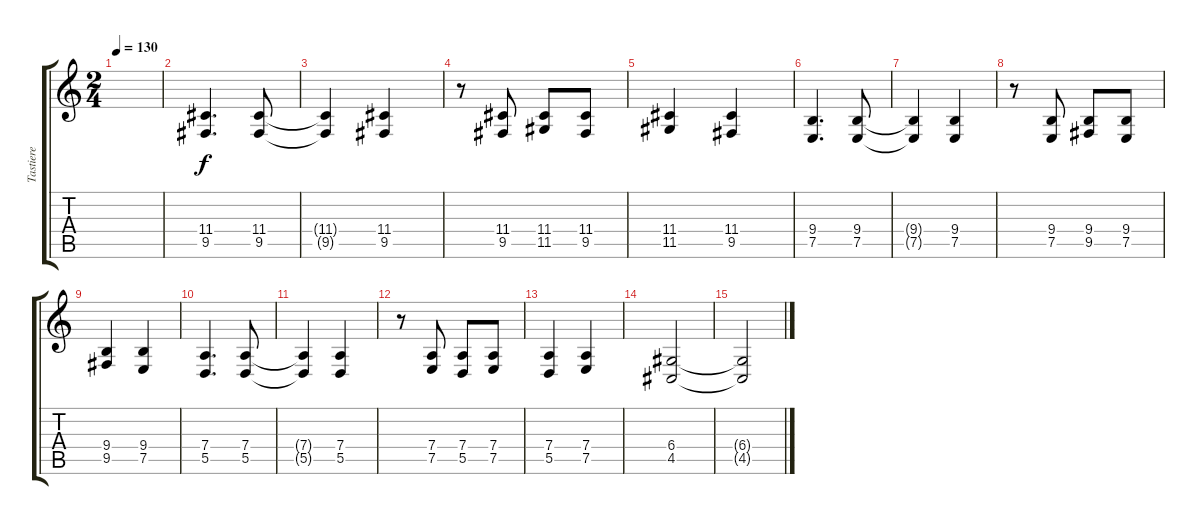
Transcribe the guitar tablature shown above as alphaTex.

\track ("Tastiere" "Tastiere") {instrument stringensemble1}
\staff {score tabs}
\tuning (E4 B3 G3 D3 A2 E2) {hide}
\ts (2 4)
\tempo 130
\clef g2
\ks c
|
(11.4 9.5).4{d} (11.4 9.5).8 |
(11.4{t} 9.5{t}).4 (11.4 9.5).4 |
r.8 (11.4 9.5).8 (11.4 11.5).8 (11.4 9.5).8 |
(11.4 11.5).4 (11.4 9.5).4 |
(9.4 7.5).4{d} (9.4 7.5).8 |
(9.4{t} 7.5{t}).4 (9.4 7.5).4 |
r.8 (9.4 7.5).8 (9.4 9.5).8 (9.4 7.5).8 |
(9.4 9.5).4 (9.4 7.5).4 |
(7.4 5.5).4{d} (7.4 5.5).8 |
(7.4{t} 5.5{t}).4 (7.4 5.5).4 |
r.8 (7.4 7.5).8 (7.4 5.5).8 (7.4 7.5).8 |
(7.4 5.5).4 (7.4 7.5).4 |
(6.4 4.5).2 |
(6.4{t} 4.5{t}).2
